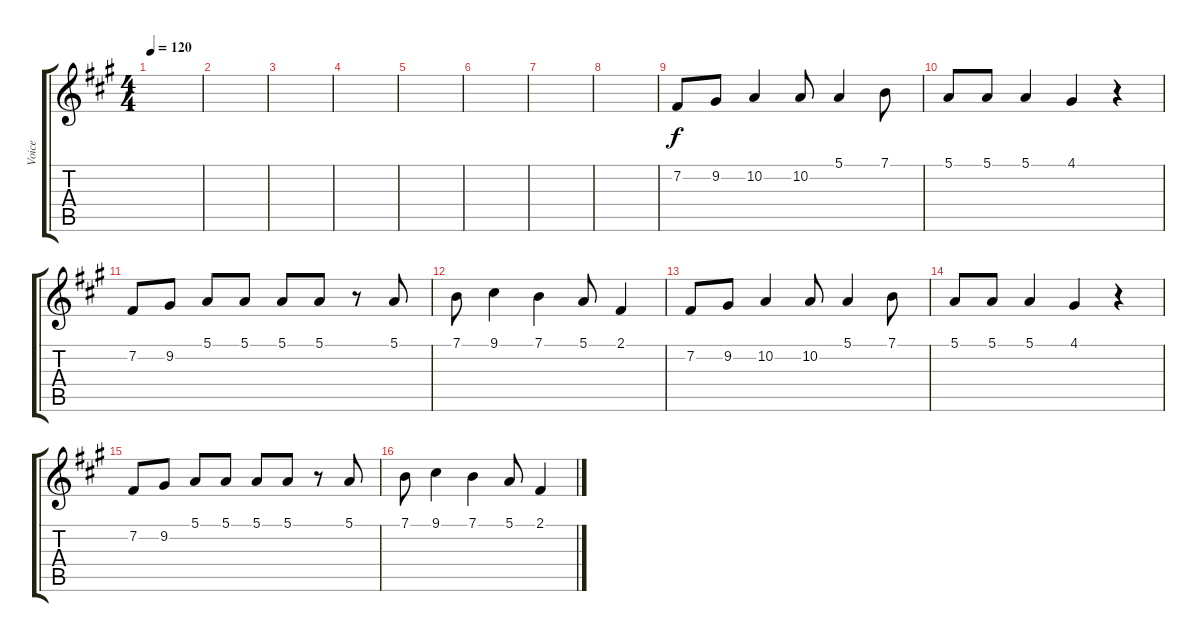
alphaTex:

\track ("Voice" "Voice") {instrument harmonica}
\staff {score tabs}
\tuning (E4 B3 G3 D3 A2 E2) {hide}
\ts (4 4)
\tempo 120
\clef g2
\ks f#minor
|
|
|
|
|
|
|
|
7.2.8 9.2.8 10.2.4 10.2.8 5.1.4 7.1.8 |
5.1.8 5.1.8 5.1.4 4.1.4 r.4 |
7.2.8 9.2.8 5.1.8 5.1.8 5.1.8 5.1.8 r.8 5.1.8 |
7.1.8 9.1.4 7.1.4 5.1.8 2.1.4 |
7.2.8 9.2.8 10.2.4 10.2.8 5.1.4 7.1.8 |
5.1.8 5.1.8 5.1.4 4.1.4 r.4 |
7.2.8 9.2.8 5.1.8 5.1.8 5.1.8 5.1.8 r.8 5.1.8 |
7.1.8 9.1.4 7.1.4 5.1.8 2.1.4
